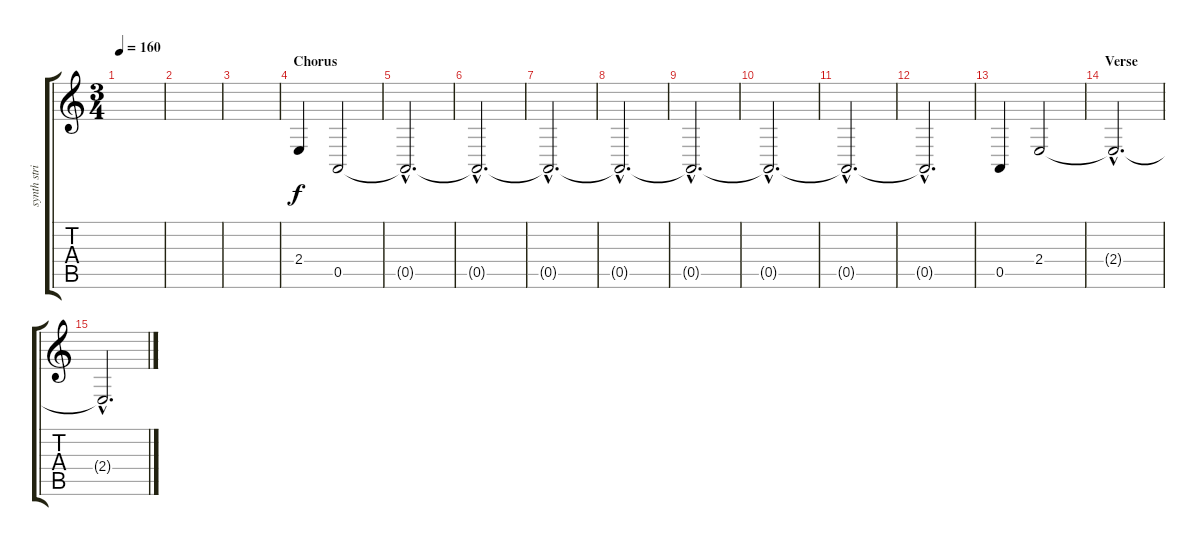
\track ("synth string" "synth stri") {instrument synthstrings1}
\staff {score tabs}
\tuning (E4 B3 G3 D3 A2 E2) {hide}
\ts (3 4)
\tempo 160
\clef g2
\ks c
|
|
|
\section ("" "Chorus")
2.4.4 0.5.2 |
0.5{hac t}.2{d} |
0.5{hac t}.2{d} |
0.5{hac t}.2{d} |
0.5{hac t}.2{d} |
0.5{hac t}.2{d} |
0.5{hac t}.2{d} |
0.5{hac t}.2{d} |
0.5{hac t}.2{d} |
0.5.4 2.4.2 |
\section ("" "Verse")
2.4{hac t}.2{d} |
2.4{hac t}.2{d}
